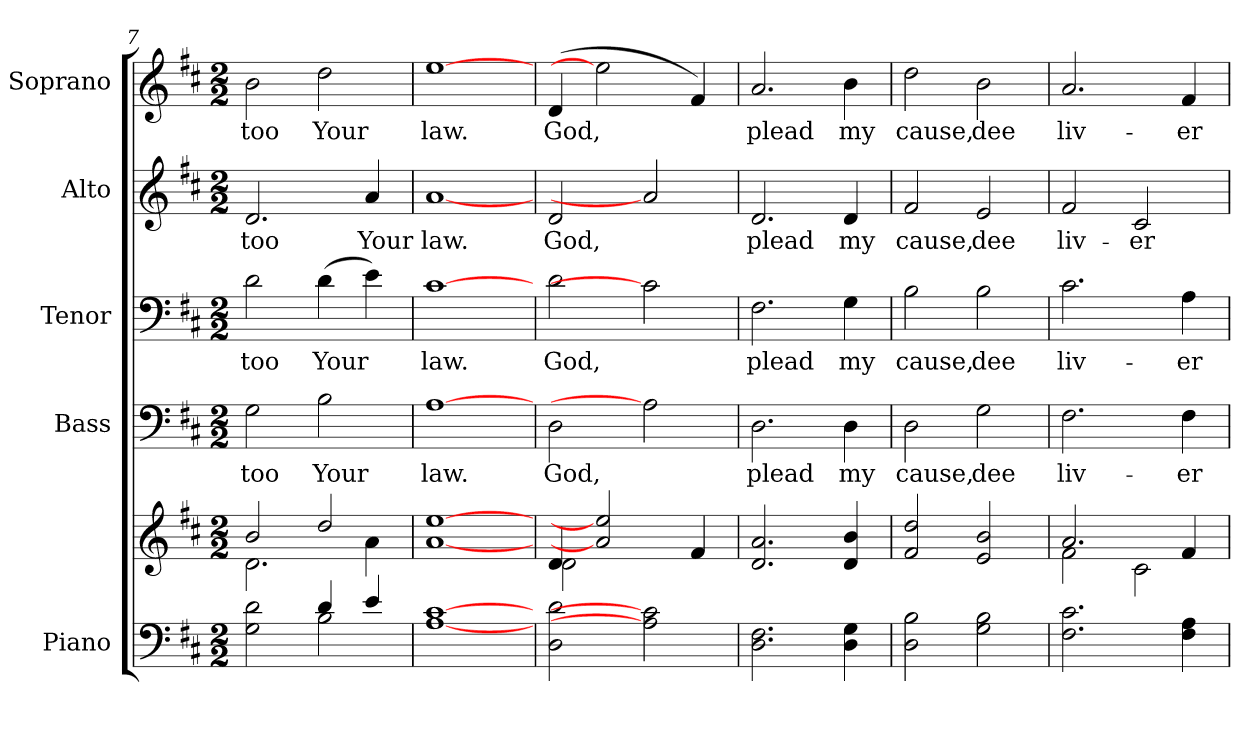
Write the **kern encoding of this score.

**kern	**kern	**kern	**text	**kern	**text	**kern	**text	**kern	**text
*part5	*part5	*part4	*part4	*part3	*part3	*part2	*part2	*part1	*part1
*staff6	*staff5	*staff4	*staff4	*staff3	*staff3	*staff2	*staff2	*staff1	*staff1
*I"Piano	*	*I"Bass	*	*I"Tenor	*	*I"Alto	*	*I"Soprano	*
*I'Pno.	*	*I'B.	*	*I'T.	*	*I'A.	*	*I'S.	*
!!LO:PB:g=z
*clefF4	*clefG2	*clefF4	*	*clefF4	*	*clefG2	*	*clefG2	*
*k[f#c#]	*k[f#c#]	*k[f#c#]	*	*k[f#c#]	*	*k[f#c#]	*	*k[f#c#]	*
*D:	*D:	*D:	*	*D:	*	*D:	*	*D:	*
*M2/2	*M2/2	*M2/2	*	*M2/2	*	*M2/2	*	*M2/2	*
=7	=7	=7	=7	=7	=7	=7	=7	=7	=7
*^	*^	*	*	*	*	*	*	*	*
!	!	!	!	!	!LO:LY:b:color=#000000	!	!	!	!	!	!
!	!	!	!	!	!	!	!LO:LY:b:color=#000000	!	!	!	!
!	!	!	!	!	!	!	!	!	!LO:LY:b:color=#000000	!	!
!	!	!	!	!	!	!	!	!	!	!	!LO:LY:b:color=#000000
2Gi\ 2di	2ryy	2bi/	2.di\	2Gi\	too	2di\	too	2.di/	too	2bi\	too
!	!	!	!	!	!LO:LY:b:color=#000000	!	!	!	!	!	!
!	!	!	!	!	!	!	!LO:LY:b:color=#000000	!	!	!	!
!	!	!	!	!	!	!	!	!	!	!	!LO:LY:b:color=#000000
4di/	2Bi\	2ddi/	.	2Bi\	Your	(4di\	Your	.	.	2ddi\	Your
!	!	!	!	!	!	!	!	!	!LO:LY:b:color=#000000	!	!
4ei/	.	.	4ai\	.	.	4ei\)	.	4ai/	Your	.	.
*v	*v	*	*	*	*	*	*	*	*	*	*
*	*v	*v	*	*	*	*	*	*	*	*
=8	=8	=8	=8	=8	=8	=8	=8	=8	=8
*	*^	*	*	*	*	*	*	*	*
!	!	!	!	!LO:LY:b:color=#000000	!	!	!	!	!	!
*	*v	*v	*	*	*	*	*	*	*	*
*	*^	*	*	*	*	*	*	*	*
!	!	!	!	!	!	!LO:LY:b:color=#000000	!	!	!	!
*	*v	*v	*	*	*	*	*	*	*	*
*	*^	*	*	*	*	*	*	*	*
!	!	!	!	!	!	!	!	!LO:LY:b:color=#000000	!	!
*	*v	*v	*	*	*	*	*	*	*	*
*	*^	*	*	*	*	*	*	*	*
!	!	!	!	!	!	!	!	!	!	!LO:LY:b:color=#000000
*	*v	*v	*	*	*	*	*	*	*	*
[1Ai [1c#i	[1ai [1eei	[1Ai	law.	[1c#i	law.	[1ai	law.	[1eei	law.
=9	=9	=9	=9	=9	=9	=9	=9	=9	=9
*	*^	*	*	*	*	*	*	*	*
!	!	!	!	!LO:LY:b:color=#000000	!	!	!	!	!	!
!	!	!	!	!	!	!LO:LY:b:color=#000000	!	!	!	!
!	!	!	!	!	!	!	!	!LO:LY:b:color=#000000	!	!
!	!	!	!	!	!	!	!	!	!	!LO:LY:b:color=#000000
2Di\ 2di	4di/	2di\	2Di\	God,	2di\	God,	2di/	God,	(4di/	God,
.	2ai] 2eei]	.	.	.	.	.	.	.	2eei]	.
2Ai] 2c#i]	.	2ryy	2Ai]	.	2c#i]	.	2ai]	.	.	.
.	4f#i/	.	.	.	.	.	.	.	4f#i/)	.
*	*v	*v	*	*	*	*	*	*	*	*
=10	=10	=10	=10	=10	=10	=10	=10	=10	=10
!	!	!	!LO:LY:b:color=#000000	!	!	!	!	!	!
!	!	!	!	!	!LO:LY:b:color=#000000	!	!	!	!
!	!	!	!	!	!	!	!LO:LY:b:color=#000000	!	!
!	!	!	!	!	!	!	!	!	!LO:LY:b:color=#000000
2.Di\ 2.F#i	2.di/ 2.ai	2.Di\	plead	2.F#i\	plead	2.di/	plead	2.ai/	plead
!	!	!	!LO:LY:b:color=#000000	!	!	!	!	!	!
!	!	!	!	!	!LO:LY:b:color=#000000	!	!	!	!
!	!	!	!	!	!	!	!LO:LY:b:color=#000000	!	!
!	!	!	!	!	!	!	!	!	!LO:LY:b:color=#000000
4Di\ 4Gi	4di/ 4bi	4Di\	my	4Gi\	my	4di/	my	4bi\	my
=11	=11	=11	=11	=11	=11	=11	=11	=11	=11
!	!	!	!LO:LY:b:color=#000000	!	!	!	!	!	!
!	!	!	!	!	!LO:LY:b:color=#000000	!	!	!	!
!	!	!	!	!	!	!	!LO:LY:b:color=#000000	!	!
!	!	!	!	!	!	!	!	!	!LO:LY:b:color=#000000
2Di\ 2Bi	2f#i/ 2ddi	2Di\	cause,	2Bi\	cause,	2f#i/	cause,	2ddi\	cause,
!	!	!	!LO:LY:b:color=#000000	!	!	!	!	!	!
!	!	!	!	!	!LO:LY:b:color=#000000	!	!	!	!
!	!	!	!	!	!	!	!LO:LY:b:color=#000000	!	!
!	!	!	!	!	!	!	!	!	!LO:LY:b:color=#000000
2Gi\ 2Bi	2ei/ 2bi	2Gi\	dee	2Bi\	dee	2ei/	dee	2bi\	dee
=12	=12	=12	=12	=12	=12	=12	=12	=12	=12
*	*^	*	*	*	*	*	*	*	*
!	!	!	!	!LO:LY:b:color=#000000	!	!	!	!	!	!
!	!	!	!	!	!	!LO:LY:b:color=#000000	!	!	!	!
!	!	!	!	!	!	!	!	!LO:LY:b:color=#000000	!	!
!	!	!	!	!	!	!	!	!	!	!LO:LY:b:color=#000000
2.F#i\ 2.c#i	2.ai/	2f#i\	2.F#i\	liv-	2.c#i\	liv-	2f#i/	liv-	2.ai/	liv-
!	!	!	!	!	!	!	!	!LO:LY:b:color=#000000	!	!
.	.	2c#i\	.	.	.	.	2c#i/	-er	.	.
!	!	!	!	!LO:LY:b:color=#000000	!	!	!	!	!	!
!	!	!	!	!	!	!LO:LY:b:color=#000000	!	!	!	!
!	!	!	!	!	!	!	!	!	!	!LO:LY:b:color=#000000
4F#i\ 4Ai	4f#i/	.	4F#i\	-er	4Ai\	-er	.	.	4f#i/	-er
*	*v	*v	*	*	*	*	*	*	*	*
=	=	=	=	=	=	=	=	=	=
*-	*-	*-	*-	*-	*-	*-	*-	*-	*-
